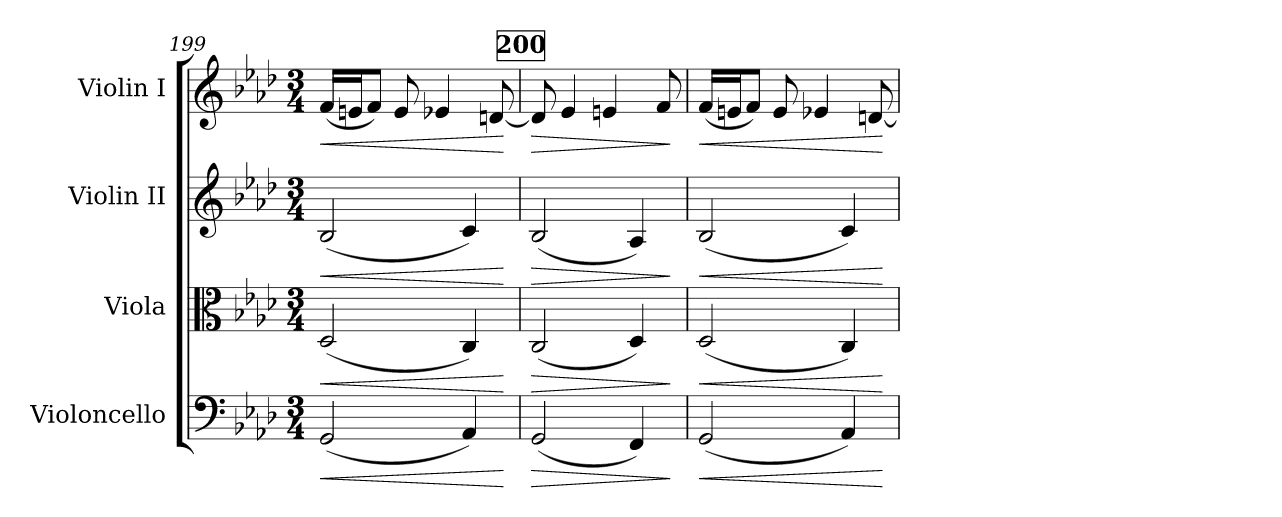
**kern	**dynam	**kern	**dynam	**kern	**dynam	**kern	**dynam
*part4	*part4	*part3	*part3	*part2	*part2	*part1	*part1
*staff4	*staff4	*staff3	*staff3	*staff2	*staff2	*staff1	*staff1
*I"Violoncello	*	*I"Viola	*	*I"Violin II	*	*I"Violin I	*
*I'Vc	*	*I'Vla	*	*I'Vln	*	*I'Vln	*
*clefF4	*	*clefC3	*	*clefG2	*	*clefG2	*
*k[b-e-a-d-]	*	*k[b-e-a-d-]	*	*k[b-e-a-d-]	*	*k[b-e-a-d-]	*
*M3/4	*	*M3/4	*	*M3/4	*	*M3/4	*
=199	=199	=199	=199	=199	=199	=199	=199
!	!LO:HP:b	!	!LO:HP:b	!	!LO:HP:b	!	!LO:HP:b
(<2GG/	<	(<2D-/	<	(<2B-/	<	(<16f/LL	<
.	.	.	.	.	.	16en/J	.
.	.	.	.	.	.	8f/J)	.
.	.	.	.	.	.	8e/	.
.	.	.	.	.	.	4e-X/	.
4AA-/)	.	4C/)	.	4c/)	.	.	.
.	.	.	.	.	.	[8dn/	.
.	[	.	[	.	[	.	[
!!LO:REH:place=s1:a:B:fs=14:t=200
=200	=200	=200	=200	=200	=200	=200	=200
!	!LO:HP:b	!	!LO:HP:b	!	!LO:HP:b	!	!LO:HP:b
(<2GG/	>	(<2C/	>	(<2B-/	>	8d/]	>
.	.	.	.	.	.	4e-/	.
.	.	.	.	.	.	4en/	.
4FF/)	.	4D-/)	.	4A-/)	.	.	.
.	.	.	.	.	.	8f/	.
.	]	.	]	.	]	.	]
!!LO:LB:g=z
=201	=201	=201	=201	=201	=201	=201	=201
!	!LO:HP:b	!	!LO:HP:b	!	!LO:HP:b	!	!LO:HP:b
(<2GG/	<	(<2D-/	<	(<2B-/	<	(<16f/LL	<
.	.	.	.	.	.	16en/J	.
.	.	.	.	.	.	8f/J)	.
.	.	.	.	.	.	8e/	.
.	.	.	.	.	.	4e-X/	.
4AA-/)	.	4C/)	.	4c/)	.	.	.
.	.	.	.	.	.	[8dn/	.
.	[	.	[	.	[	.	[
=	=	=	=	=	=	=	=
*-	*-	*-	*-	*-	*-	*-	*-
